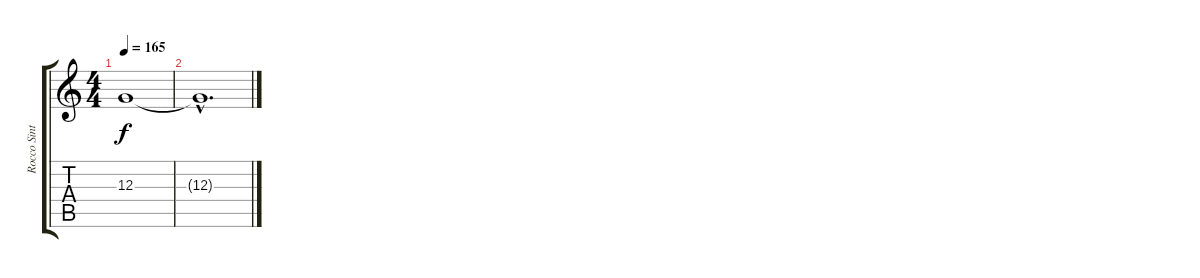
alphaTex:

\track ("Rocco Sinth." "Rocco Sint") {instrument lead2sawtooth}
\staff {score tabs}
\tuning (E4 B3 G3 D3 A2 E2) {hide}
\ts (4 4)
\tempo 165
\clef g2
\ks c
12.3.1{dy f volume 5} |
12.3{hac t}.1{d}
